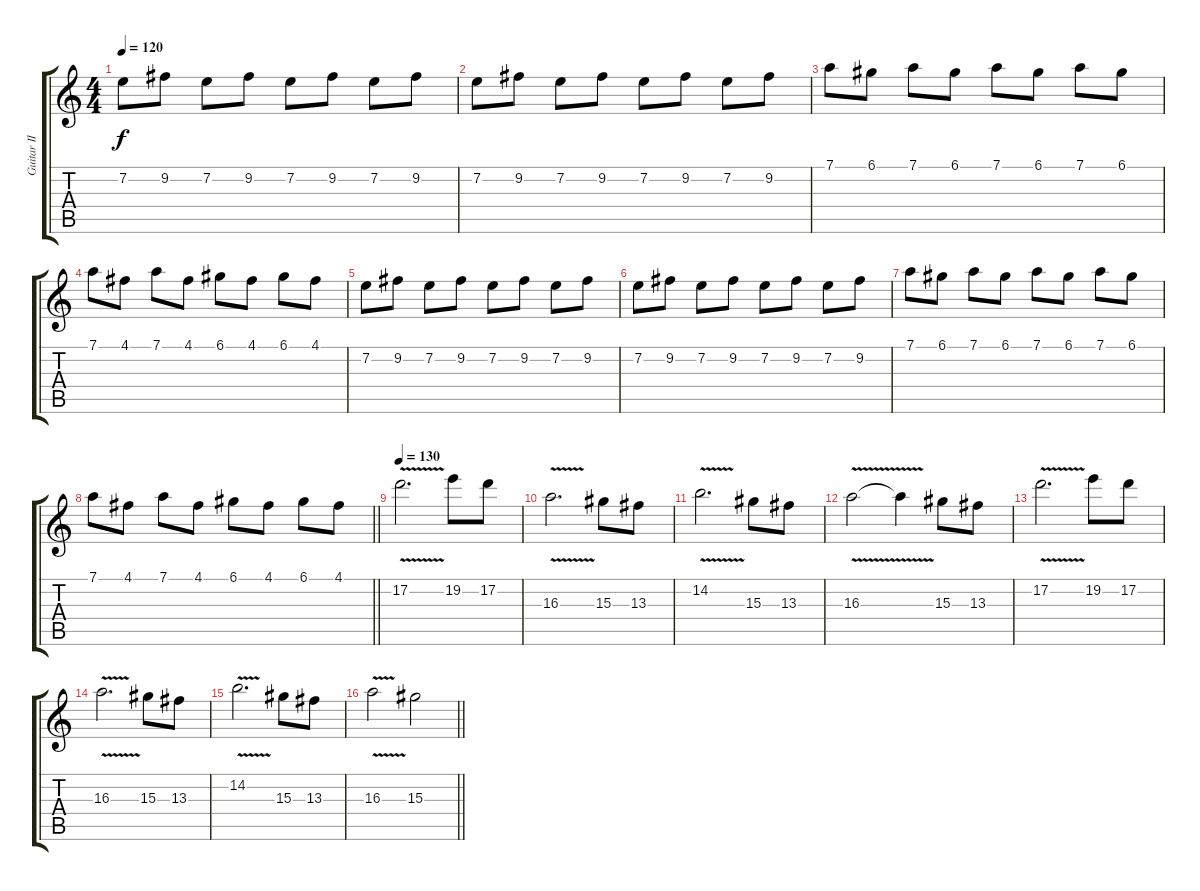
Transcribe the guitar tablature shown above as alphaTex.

\track ("Guitar II" "Guitar II") {instrument overdrivenguitar}
\staff {score tabs}
\tuning (D4 A3 F3 C3 G2 D2) {hide}
\ts (4 4)
\section ("" "")
\tempo 120
\clef g2
\ks c
7.2.8{dy f instrument electricguitarclean} 9.2.8 7.2.8 9.2.8 7.2.8 9.2.8 7.2.8 9.2.8 |
7.2.8 9.2.8 7.2.8 9.2.8 7.2.8 9.2.8 7.2.8 9.2.8 |
7.1.8 6.1.8 7.1.8 6.1.8 7.1.8 6.1.8 7.1.8 6.1.8 |
7.1.8 4.1.8 7.1.8 4.1.8 6.1.8 4.1.8 6.1.8 4.1.8 |
7.2.8 9.2.8 7.2.8 9.2.8 7.2.8 9.2.8 7.2.8 9.2.8 |
7.2.8 9.2.8 7.2.8 9.2.8 7.2.8 9.2.8 7.2.8 9.2.8 |
7.1.8 6.1.8 7.1.8 6.1.8 7.1.8 6.1.8 7.1.8 6.1.8 |
\barLineRight lightlight
7.1.8 4.1.8 7.1.8 4.1.8 6.1.8 4.1.8 6.1.8 4.1.8 |
\section ("" "")
\tempo 130
17.2{v}.2{d instrument overdrivenguitar} 19.2.8 17.2.8 |
16.3{v}.2{d} 15.3.8 13.3.8 |
14.2{v}.2{d} 15.3.8 13.3.8 |
16.3{v}.2 16.3{t}.4 15.3.8 13.3.8 |
17.2{v}.2{d} 19.2.8 17.2.8 |
16.3{v}.2{d} 15.3.8 13.3.8 |
14.2{v}.2{d} 15.3.8 13.3.8 |
\barLineRight lightlight
16.3{v}.2 15.3.2
